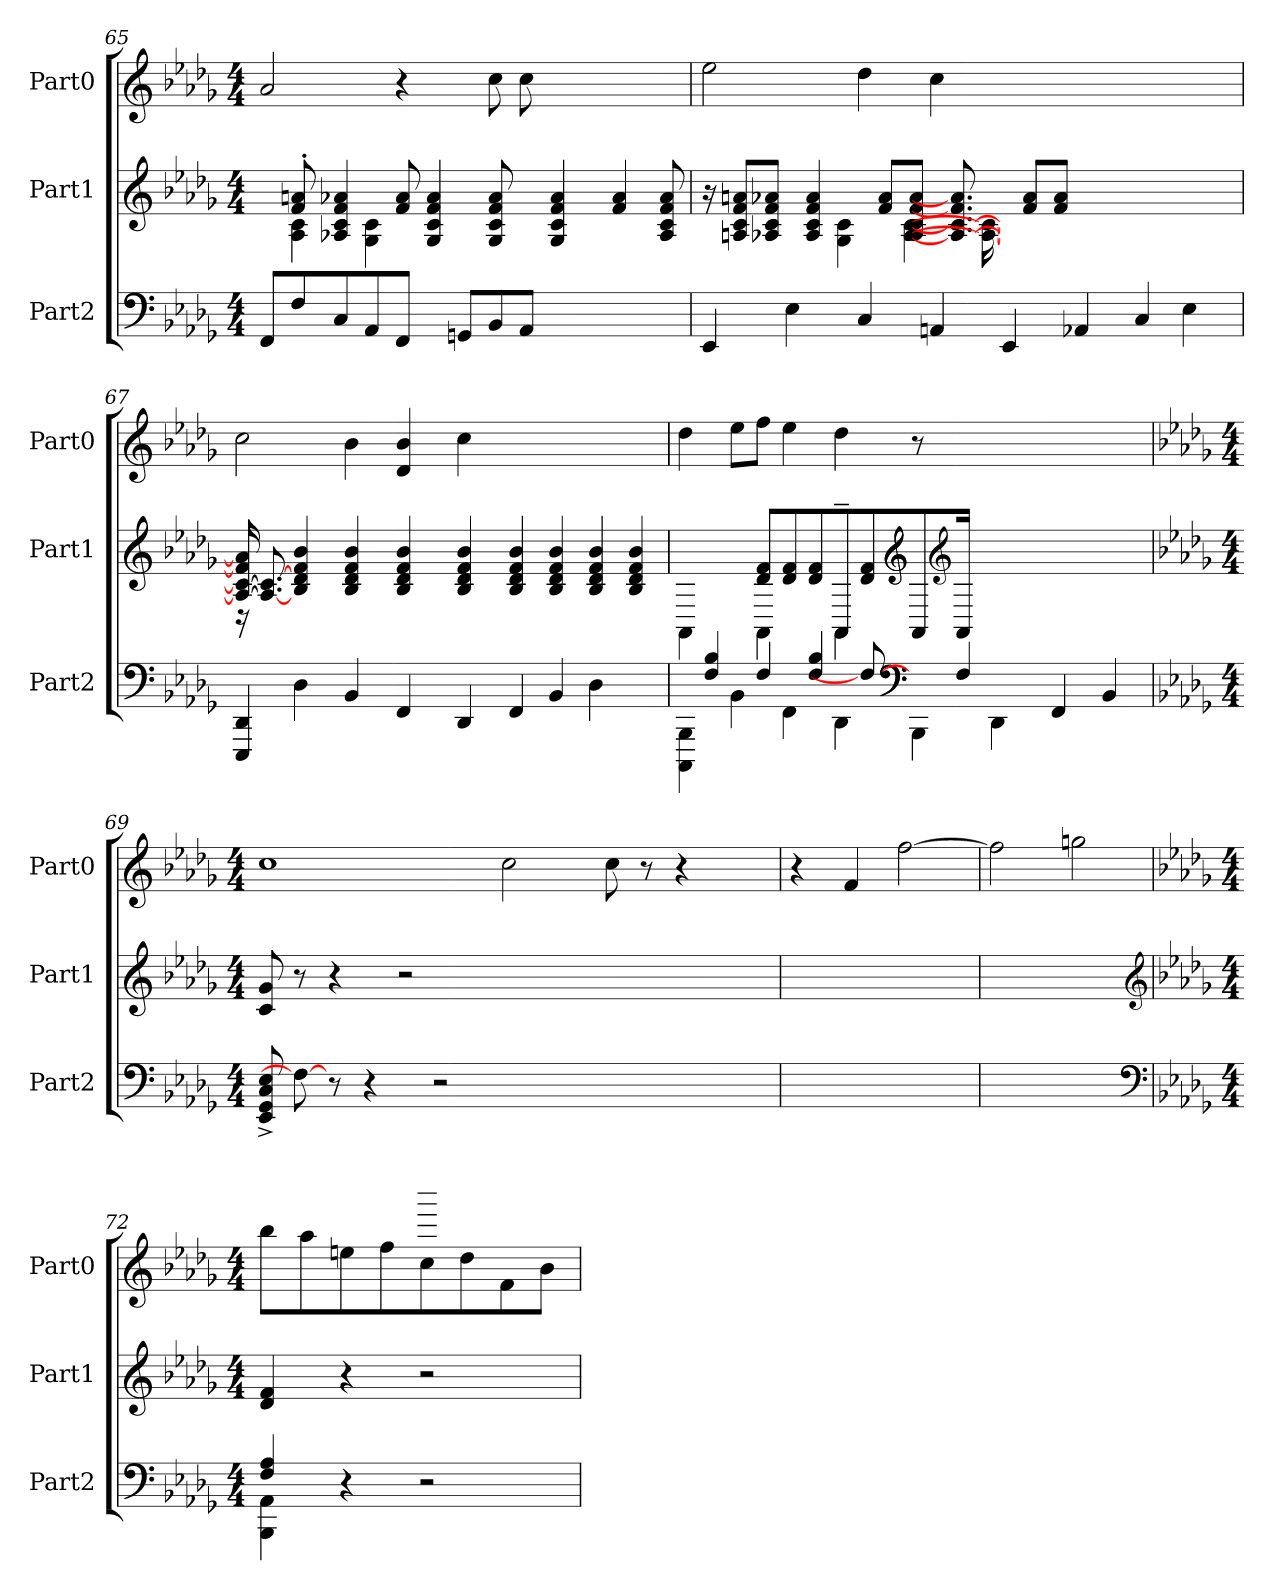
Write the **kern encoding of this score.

**kern	**kern	**kern
*part3	*part2	*part1
*staff3	*staff2	*staff1
*I"Part2	*I"Part1	*I"Part0
*I'Part2	*I'Part1	*I'Part0
!!LO:PB:g=z
*clefF4	*clefG2	*clefG2
*k[b-e-a-d-g-]	*k[b-e-a-d-g-]	*k[b-e-a-d-g-]
*M4/4	*M4/4	*M4/4
=65	=65	=65
*	*^	*
8FFL	8ryy	8ryy	2a-
8F	8f'> 8an'>	4A- 4c	.
8C	4A-X 4a-X 4f 4c	.	.
8AA-	.	4G- 4c	.
8FFJ	8f 8a-	.	4r
8ryy	4G- 4a- 4f 4c	8ryy	.
8GGnL	.	8ryy	8ryy
8BB-	8G- 8a- 8f 8c	8ryy	8cc
8AA-J	8ryy	8ryy	8cc
8ryy	4G- 4a- 4f 4c	8ryy	8ryy
2ryy	.	2ryy	2ryy
.	4f 4a-	.	.
.	8A- 8c 8f 8a-	.	.
=66	=66	=66	=66
4EE-	16r	16ryy	2ee-
.	8An 8an 8f 8cL	8ryy	.
.	8A-X 8c 8f 8a-XJ	16ryy	.
4E-	.	16ryy	.
.	4A- 4a- 4f 4c	8ryy	.
.	.	4G- 4c	.
4C	.	.	4dd-
.	8f 8a-L	.	.
.	8A- 8a- 8f 8cJ	4A- 4c	.
4AAn	.	.	4cc
.	8.A-_ 8.a-] 8.f] 8.c_	.	.
.	.	16A-_ 16c_	.
4EE-	16ryy	1ryy	1ryy
.	8f 8a-L	.	.
.	8f 8a-J	.	.
4AA-X	.	.	.
.	2ryy	.	.
4C	.	.	.
4E-	.	.	.
.	8.ryy	.	.
=67	=67	=67	=67
4EEE- 4DD-	16A-_ 16a-] 16f] 16c_	16r	2cc
.	8.A-_ 8.c_	8.ryy	.
4D-	4B- 4b- 4f 4d-	16ryy	.
.	.	8.ryy	.
4BB-	4B- 4b- 4f 4d-	8ryy	4b-
.	.	8.ryy	.
4FF	4B- 4d- 4f 4b-	.	4d- 4b-
.	.	8ryy	.
.	.	16ryy	.
4DD-	4B- 4d- 4f 4b-	8ryy	4cc
.	.	8ryy	.
4FF	4B- 4d- 4b- 4f	1ryy	1ryy
4BB-	4B- 4d- 4f 4b-	.	.
4D-	4B- 4d- 4f 4b-	.	.
4ryy	4B- 4d- 4b- 4f	.	.
=68	=68	=68	=68
*^	*	*	*
8ryy	4CCC 4BBB-	8ryy	4AA-	4dd-
4B- 4F	.	8d- 8fJ	.	.
.	4BB-	8ryy	8ryy	8ee-L
4F	.	8d- 8fL	4AA-	8ffJ
.	4FF	8d- 8f	.	4ee-
4B- 4F	.	8d- 8f	8ryy	.
.	4DD-	8AA-~>	4AA-	4dd-
8F_	.	8d- 8f	.	.
*clefF4	*	*clefG2	*	*
8ryy	4BBB-	8AA-	16ryy	8r
.	.	.	2...ryy	.
*	*	*clefG2	*	*
4F	.	16AA-Jk	.	2..ryy
.	.	2ryy	.	.
.	4DD-	.	.	.
16ryy	.	.	.	.
2ryy	.	.	.	.
.	4FF	.	.	.
.	.	4ryy	.	.
.	4BB-	.	.	.
16ryy	.	16ryy	.	.
*v	*v	*	*	*
*	*v	*v	*
!!LO:LB:g=z
=69	=69	=69
*k[b-e-a-d-g-]	*k[b-e-a-d-g-]	*k[b-e-a-d-g-]
*M4/4	*M4/4	*M4/4
8EE-^> 8E-^> 8C^> 8GG-^>	8g- 8c	1cc
8F_	8r	.
8r	4r	.
4r	.	.
.	2r	.
2r	.	.
.	2ryy	2cc
2ryy	.	.
.	8ryy	8cc
8ryy	8ryy	8r
8ryy	4ryy	4r
4ryy	.	.
.	8ryy	8ryy
=70	=70	=70
1ryy	1ryy	4r
.	.	4f
.	.	[2ff
=71	=71	=71
1ryy	1ryy	2ff]
.	.	2ggn
*clefF4	*clefG2	*
!!LO:LB:g=z
=72	=72	=72
*k[b-e-a-d-g-]	*k[b-e-a-d-g-]	*k[b-e-a-d-g-]
*M4/4	*M4/4	*M4/4
*^	*	*^
4F 4A-	4BBB- 4AA-	4d- 4f	8ryy	8bb-L
.	.	.	8ryy	8aa-
4r	8ryy	4r	8ryy	8een
.	8ryy	.	8ryy	8ff
2r	8ryy	2r	8ccccJ	8cc
.	8ryy	.	8ryy	8dd-
.	8ryy	.	8ryy	8f
.	8ryy	.	8ryy	8b-J
*v	*v	*	*v	*v
=	=	=
*-	*-	*-
